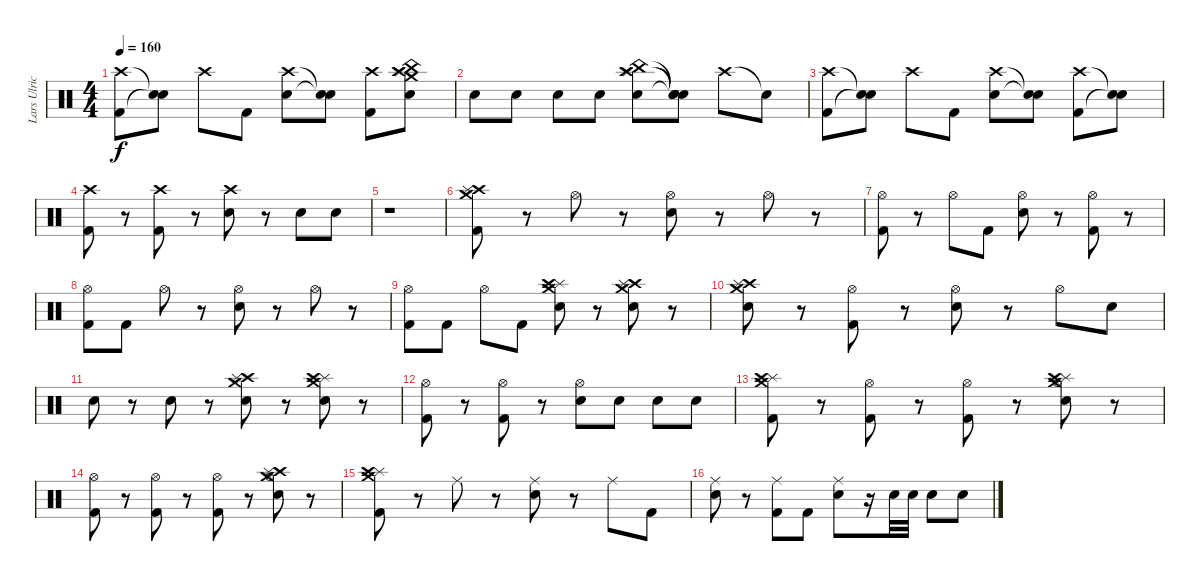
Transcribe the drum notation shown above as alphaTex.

\track ("Lars Ulrich" "Lars Ulric") {instrument percussion}
\staff {score}
\articulation defaults
\ts (4 4)
\tempo 160
\clef neutral
\ks c
("Crash high (hit)" "Kick (hit) 2").8{dy f} ("Snare (hit)"{t} "Snare (hit)"{t}).8 "Crash high (hit)".8 "Kick (hit) 2".8 ("Crash high (hit)" "Snare (hit) 2").8 ("Snare (hit)"{t} "Snare (hit)"{t}).8 ("Kick (hit) 2" "Crash high (hit)").8 ("Crash medium (hit)" "Splash (hit)" "China (hit)" "Crash high (hit)" "Snare (hit) 2").8 |
"Snare (hit) 2".8 "Snare (hit) 2".8 "Snare (hit) 2".8 "Snare (hit) 2".8 ("Crash high (hit)" "China (hit)" "Splash (hit)" "Snare (hit) 2").8 ("Snare (hit)"{t} "Snare (hit)"{t} "Snare (hit)"{t} "Snare (hit)"{t}).8 "Crash high (hit)".8 "Snare (hit)"{t}.8 |
("Crash high (hit)" "Kick (hit) 2").8 ("Snare (hit)"{t} "Snare (hit)"{t}).8 "Crash high (hit)".8 "Kick (hit) 2".8 ("Crash high (hit)" "Snare (hit) 2").8 ("Snare (hit)"{t} "Snare (hit)"{t}).8 ("Crash high (hit)" "Kick (hit) 2").8 ("Snare (hit)"{t} "Snare (hit)"{t}).8 |
("Crash high (hit)" "Kick (hit) 2").8 r.8 ("Crash high (hit)" "Kick (hit) 2").8 r.8 ("Crash high (hit)" "Snare (hit) 2").8 r.8 "Snare (hit) 2".8 "Snare (hit) 2".8 |
r.1 |
("Crash medium (hit)" "Crash high (hit)" "Splash (hit)" "Kick (hit) 2").8 r.8 "Hi-Hat (open)".8 r.8 ("Hi-Hat (open)" "Snare (hit) 2").8 r.8 "Hi-Hat (open)".8 r.8 |
("Hi-Hat (open)" "Kick (hit) 2").8 r.8 "Hi-Hat (open)".8 "Kick (hit) 2".8 ("Hi-Hat (open)" "Snare (hit) 2").8 r.8 ("Hi-Hat (open)" "Kick (hit) 2").8 r.8 |
("Hi-Hat (open)" "Kick (hit) 2").8 "Kick (hit) 2".8 "Hi-Hat (open)".8 r.8 ("Hi-Hat (open)" "Snare (hit) 2").8 r.8 "Hi-Hat (open)".8 r.8 |
("Hi-Hat (open)" "Kick (hit) 2").8 "Kick (hit) 2".8 "Hi-Hat (open)".8 "Kick (hit) 2".8 ("Crash medium (hit)" "Splash (hit)" "Crash high (hit)" "Snare (hit) 2").8 r.8 ("Crash medium (hit)" "Crash high (hit)" "Splash (hit)" "Snare (hit) 2").8 r.8 |
("Snare (hit) 2" "Crash high (hit)" "Splash (hit)" "Crash medium (hit)").8 r.8 ("Hi-Hat (open)" "Kick (hit) 2").8 r.8 ("Hi-Hat (open)" "Snare (hit) 2").8 r.8 "Hi-Hat (open)".8 "Snare (hit) 2".8 |
"Snare (hit) 2".8 r.8 "Snare (hit) 2".8 r.8 ("Crash high (hit)" "Splash (hit)" "Crash medium (hit)" "Snare (hit) 2").8 r.8 ("Splash (hit)" "Crash medium (hit)" "Snare (hit) 2" "Crash high (hit)").8 r.8 |
("Kick (hit) 2" "Hi-Hat (open)").8 r.8 ("Kick (hit) 2" "Hi-Hat (open)").8 r.8 ("Snare (hit) 2" "Hi-Hat (open)").8 "Snare (hit) 2".8 "Snare (hit) 2".8 "Snare (hit) 2".8 |
("Crash medium (hit)" "Splash (hit)" "Crash high (hit)" "Kick (hit) 2").8 r.8 ("Kick (hit) 2" "Hi-Hat (open)").8 r.8 ("Kick (hit) 2" "Hi-Hat (open)").8 r.8 ("Crash medium (hit)" "Splash (hit)" "Crash high (hit)" "Snare (hit) 2" "Hi-Hat (open)").8 r.8 |
("Hi-Hat (open)" "Kick (hit) 2").8 r.8 ("Hi-Hat (open)" "Kick (hit) 2").8 r.8 ("Hi-Hat (open)" "Kick (hit) 2").8 r.8 ("Crash high (hit)" "Splash (hit)" "Crash medium (hit)" "Hi-Hat (open)" "Snare (hit) 2").8 r.8 |
("Crash medium (hit)" "Splash (hit)" "Crash high (hit)" "Kick (hit) 2").8 r.8 "Ride (middle)".8 r.8 ("Ride (middle)" "Snare (hit) 2").8 r.8 "Ride (middle)".8 "Kick (hit) 2".8 |
("Ride (middle)" "Snare (hit) 2").8 r.8 ("Ride (middle)" "Kick (hit) 2").8 "Kick (hit) 2".8 ("Ride (middle)" "Snare (hit) 2").8 r.16 "Snare (hit) 2".32 "Snare (hit) 2".32 "Snare (hit) 2".8 "Snare (hit) 2".8
